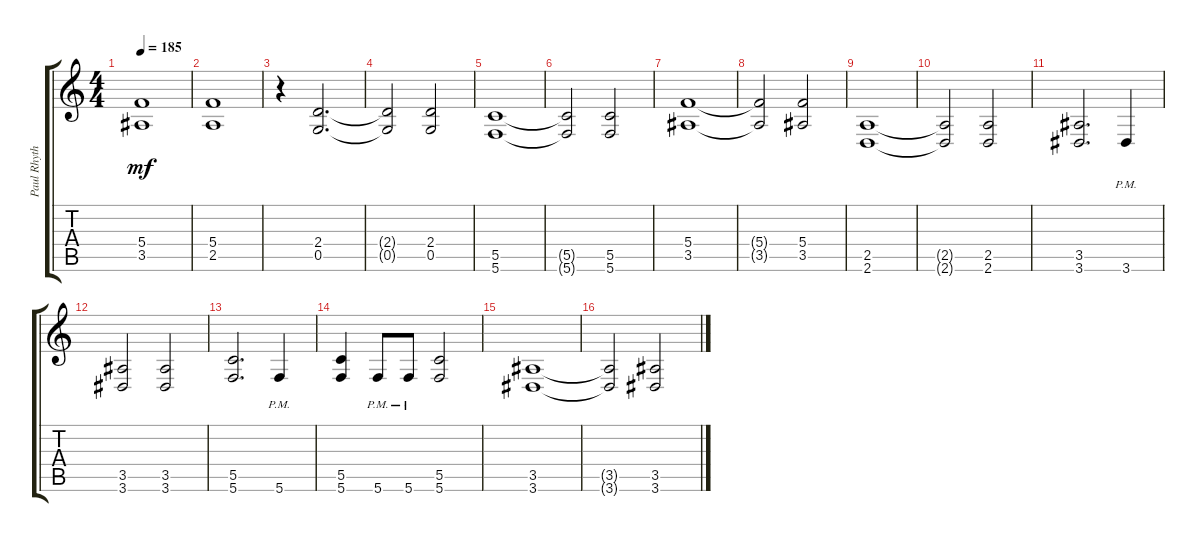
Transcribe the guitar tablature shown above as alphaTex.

\track ("Paul Rhythm" "Paul Rhyth") {instrument distortionguitar}
\staff {score tabs}
\tuning (D4 A3 F3 C3 G2 C2) {hide}
\ts (4 4)
\tempo 185
\clef g2
\ks c
(5.4 3.5).1{dy mf} |
(5.4 2.5).1 |
r.4 (2.4 0.5).2{d} |
(2.4{t} 0.5{t}).2 (2.4 0.5).2 |
(5.5 5.6).1 |
(5.5{t} 5.6{t}).2 (5.5 5.6).2 |
(5.4 3.5).1 |
(5.4{t} 3.5{t}).2 (5.4 3.5).2 |
(2.5 2.6).1 |
(2.5{t} 2.6{t}).2 (2.5 2.6).2 |
(3.5 3.6).2{d} 3.6{pm}.4 |
(3.5 3.6).2 (3.5 3.6).2 |
(5.5 5.6).2{d} 5.6{pm}.4 |
(5.5 5.6).4 5.6{pm}.8 5.6{pm}.8 (5.5 5.6).2 |
(3.5 3.6).1 |
(3.5{t} 3.6{t}).2 (3.5 3.6).2
